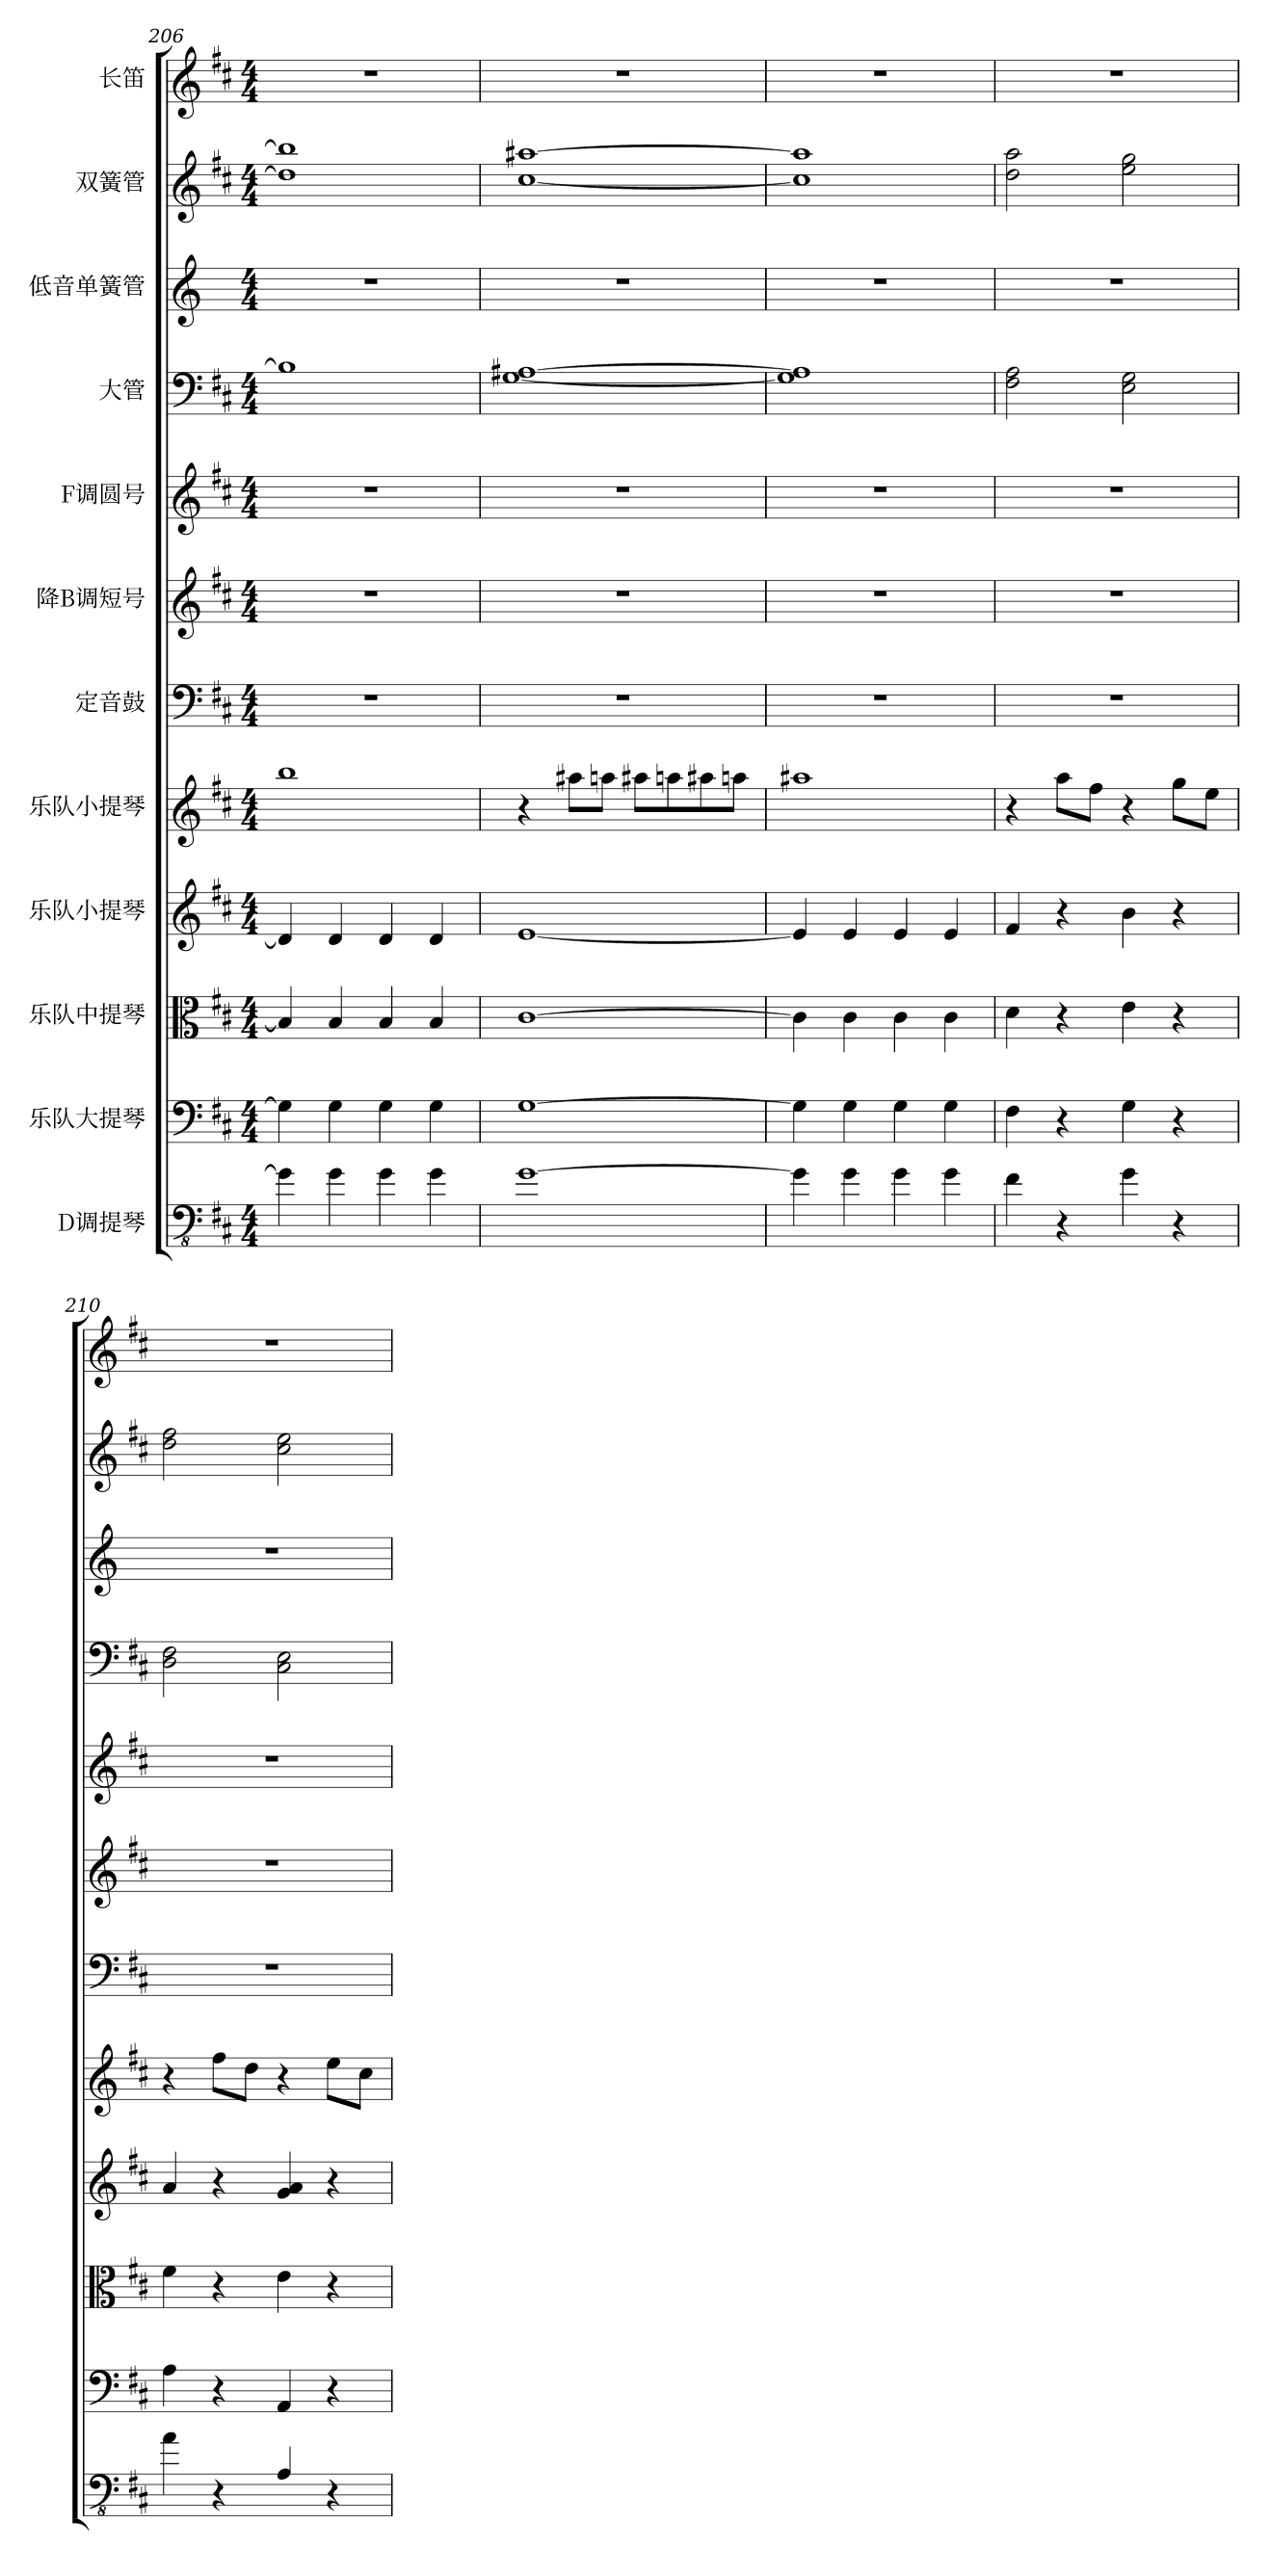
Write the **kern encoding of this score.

**kern	**kern	**kern	**kern	**kern	**kern	**kern	**kern	**kern	**kern	**kern	**kern
*part12	*part11	*part10	*part9	*part8	*part7	*part6	*part5	*part4	*part3	*part2	*part1
*staff12	*staff11	*staff10	*staff9	*staff8	*staff7	*staff6	*staff5	*staff4	*staff3	*staff2	*staff1
*I"D调提琴	*I"乐队大提琴	*I"乐队中提琴	*I"乐队小提琴	*I"乐队小提琴	*I"定音鼓	*I"降B调短号	*I"F调圆号	*I"大管	*I"低音单簧管	*I"双簧管	*I"长笛
*clefFv4	*clefF4	*clefC3	*clefG2	*clefG2	*clefF4	*clefG2	*clefG2	*clefF4	*clefG2	*clefG2	*clefG2
*ITrd7c12	*	*	*	*	*	*ITrd1c2	*ITrd4c7	*	*ITrd8c14	*	*
*k[f#c#]	*k[f#c#]	*k[f#c#]	*k[f#c#]	*k[f#c#]	*k[f#c#]	*k[]	*k[f#]	*k[f#c#]	*k[]	*k[f#c#]	*k[f#c#]
*M4/4	*M4/4	*M4/4	*M4/4	*M4/4	*M4/4	*M4/4	*M4/4	*M4/4	*M4/4	*M4/4	*M4/4
=206	=206	=206	=206	=206	=206	=206	=206	=206	=206	=206	=206
4GG\]	4G\]	4B/]	4d/]	1bb	1r	1r	1r	1B]	1r	1dd] 1bb]	1r
4GG\	4G\	4B/	4d/	.	.	.	.	.	.	.	.
4GG\	4G\	4B/	4d/	.	.	.	.	.	.	.	.
4GG\	4G\	4B/	4d/	.	.	.	.	.	.	.	.
!!LO:PB:g=z
=207	=207	=207	=207	=207	=207	=207	=207	=207	=207	=207	=207
[1GG	[1G	[1c#	[1e	4r	1r	1r	1r	[1G [1A#X	1r	[1cc# [1aa#X	1r
.	.	.	.	8aa#X\L	.	.	.	.	.	.	.
.	.	.	.	8aan\J	.	.	.	.	.	.	.
.	.	.	.	8aa#X\L	.	.	.	.	.	.	.
.	.	.	.	8aan\	.	.	.	.	.	.	.
.	.	.	.	8aa#X\	.	.	.	.	.	.	.
.	.	.	.	8aan\J	.	.	.	.	.	.	.
=208	=208	=208	=208	=208	=208	=208	=208	=208	=208	=208	=208
4GG\]	4G\]	4c#\]	4e/]	1aa#X	1r	1r	1r	1G] 1A#]	1r	1cc#] 1aa#]	1r
4GG\	4G\	4c#\	4e/	.	.	.	.	.	.	.	.
4GG\	4G\	4c#\	4e/	.	.	.	.	.	.	.	.
4GG\	4G\	4c#\	4e/	.	.	.	.	.	.	.	.
=209	=209	=209	=209	=209	=209	=209	=209	=209	=209	=209	=209
4FF#\	4F#\	4d\	4f#/	4r	1r	1r	1r	2F#\ 2A\	1r	2dd\ 2aa\	1r
4r	4r	4r	4r	8aa\L	.	.	.	.	.	.	.
.	.	.	.	8ff#\J	.	.	.	.	.	.	.
4GG\	4G\	4e\	4b\	4r	.	.	.	2E\ 2G\	.	2ee\ 2gg\	.
4r	4r	4r	4r	8gg\L	.	.	.	.	.	.	.
.	.	.	.	8ee\J	.	.	.	.	.	.	.
=210	=210	=210	=210	=210	=210	=210	=210	=210	=210	=210	=210
4AA\	4A\	4f#\	4a/	4r	1r	1r	1r	2D\ 2F#\	1r	2dd\ 2ff#\	1r
4r	4r	4r	4r	8ff#\L	.	.	.	.	.	.	.
.	.	.	.	8dd\J	.	.	.	.	.	.	.
4AAA/	4AA/	4e\	4g/ 4a/	4r	.	.	.	2C#\ 2E\	.	2cc#\ 2ee\	.
4r	4r	4r	4r	8ee\L	.	.	.	.	.	.	.
.	.	.	.	8cc#\J	.	.	.	.	.	.	.
=	=	=	=	=	=	=	=	=	=	=	=
*-	*-	*-	*-	*-	*-	*-	*-	*-	*-	*-	*-
